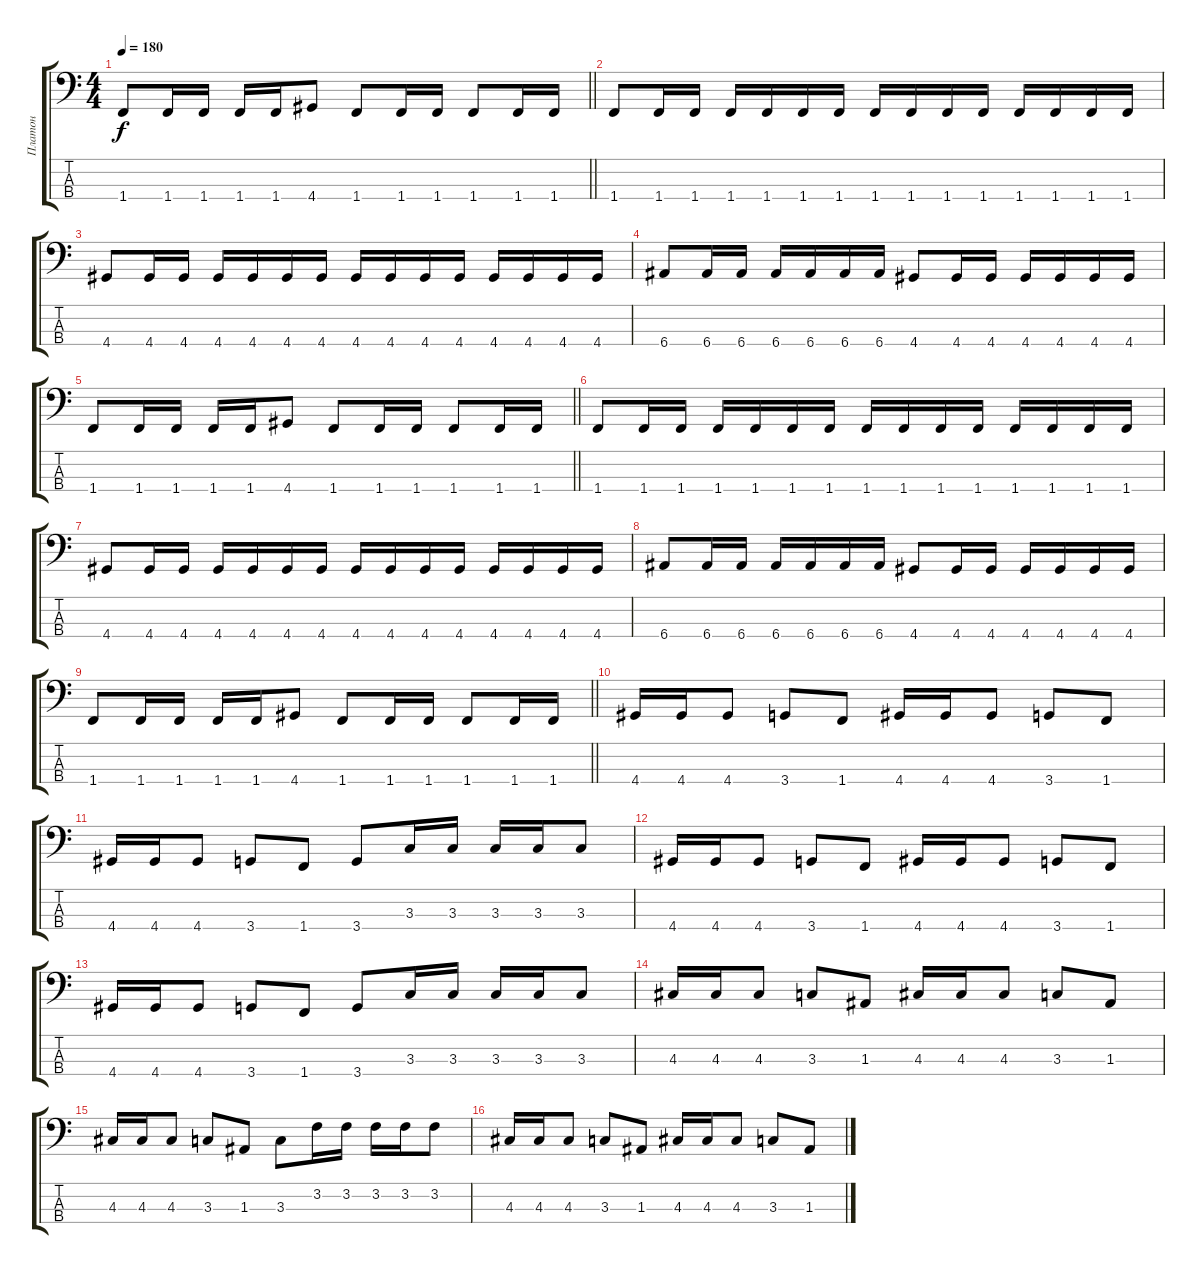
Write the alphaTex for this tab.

\track ("Платон" "Платон") {instrument electricbassfinger}
\staff {score tabs}
\tuning (G2 D2 A1 E1) {hide}
\ts (4 4)
\tempo 180
\clef f4
\barLineRight lightlight
\ks c
1.4.8{dy f} 1.4.16 1.4.16 1.4.16 1.4.16 4.4.8 1.4.8 1.4.16 1.4.16 1.4.8 1.4.16 1.4.16 |
\section ("" "")
1.4.8 1.4.16 1.4.16 1.4.16 1.4.16 1.4.16 1.4.16 1.4.16 1.4.16 1.4.16 1.4.16 1.4.16 1.4.16 1.4.16 1.4.16 |
4.4.8 4.4.16 4.4.16 4.4.16 4.4.16 4.4.16 4.4.16 4.4.16 4.4.16 4.4.16 4.4.16 4.4.16 4.4.16 4.4.16 4.4.16 |
6.4.8 6.4.16 6.4.16 6.4.16 6.4.16 6.4.16 6.4.16 4.4.8 4.4.16 4.4.16 4.4.16 4.4.16 4.4.16 4.4.16 |
\barLineRight lightlight
1.4.8 1.4.16 1.4.16 1.4.16 1.4.16 4.4.8 1.4.8 1.4.16 1.4.16 1.4.8 1.4.16 1.4.16 |
1.4.8 1.4.16 1.4.16 1.4.16 1.4.16 1.4.16 1.4.16 1.4.16 1.4.16 1.4.16 1.4.16 1.4.16 1.4.16 1.4.16 1.4.16 |
4.4.8 4.4.16 4.4.16 4.4.16 4.4.16 4.4.16 4.4.16 4.4.16 4.4.16 4.4.16 4.4.16 4.4.16 4.4.16 4.4.16 4.4.16 |
6.4.8 6.4.16 6.4.16 6.4.16 6.4.16 6.4.16 6.4.16 4.4.8 4.4.16 4.4.16 4.4.16 4.4.16 4.4.16 4.4.16 |
\barLineRight lightlight
1.4.8 1.4.16 1.4.16 1.4.16 1.4.16 4.4.8 1.4.8 1.4.16 1.4.16 1.4.8 1.4.16 1.4.16 |
4.4.16 4.4.16 4.4.8 3.4.8 1.4.8 4.4.16 4.4.16 4.4.8 3.4.8 1.4.8 |
4.4.16 4.4.16 4.4.8 3.4.8 1.4.8 3.4.8 3.3.16 3.3.16 3.3.16 3.3.16 3.3.8 |
4.4.16 4.4.16 4.4.8 3.4.8 1.4.8 4.4.16 4.4.16 4.4.8 3.4.8 1.4.8 |
4.4.16 4.4.16 4.4.8 3.4.8 1.4.8 3.4.8 3.3.16 3.3.16 3.3.16 3.3.16 3.3.8 |
4.3.16 4.3.16 4.3.8 3.3.8 1.3.8 4.3.16 4.3.16 4.3.8 3.3.8 1.3.8 |
4.3.16 4.3.16 4.3.8 3.3.8 1.3.8 3.3.8 3.2.16 3.2.16 3.2.16 3.2.16 3.2.8 |
4.3.16 4.3.16 4.3.8 3.3.8 1.3.8 4.3.16 4.3.16 4.3.8 3.3.8 1.3.8
